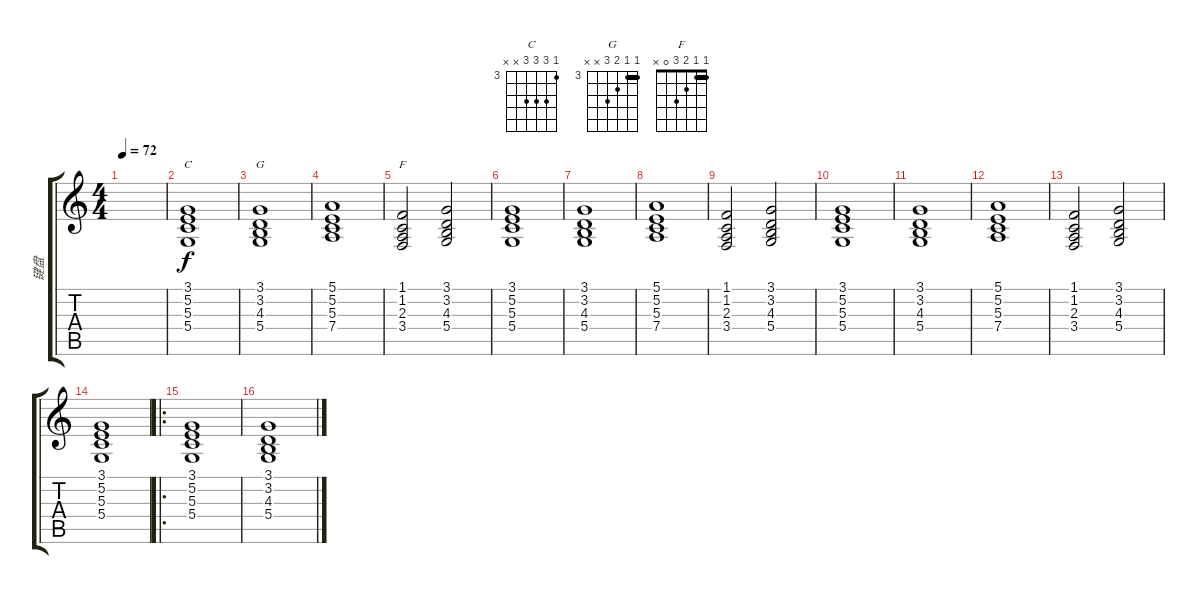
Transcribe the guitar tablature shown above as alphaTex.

\track ("键盘" "键盘") {instrument stringensemble1}
\staff {score tabs}
\tuning (E4 B3 G3 D3 A2 E2) {hide}
\chord ("C" 3 5 5 5 x x) {firstfret 3}
\chord ("G" 3 3 4 5 x x) {firstfret 3 barre 3}
\chord ("F" 1 1 2 3 0 x) {barre 1}
\ts (4 4)
\tempo 72
\clef g2
\ks c
|
(3.1 5.2 5.3 5.4).1{ch "C"} |
(3.1 3.2 4.3 5.4).1{ch "G"} |
(5.1 5.2 5.3 7.4).1 |
(1.1 1.2 2.3 3.4).2{ch "F"} (3.1 3.2 4.3 5.4).2 |
(3.1 5.2 5.3 5.4).1 |
(3.1 3.2 4.3 5.4).1 |
(5.1 5.2 5.3 7.4).1 |
(1.1 1.2 2.3 3.4).2 (3.1 3.2 4.3 5.4).2 |
(3.1 5.2 5.3 5.4).1 |
(3.1 3.2 4.3 5.4).1 |
(5.1 5.2 5.3 7.4).1 |
(1.1 1.2 2.3 3.4).2 (3.1 3.2 4.3 5.4).2 |
(3.1 5.2 5.3 5.4).1 |
\ro
(3.1 5.2 5.3 5.4).1 |
(3.1 3.2 4.3 5.4).1
